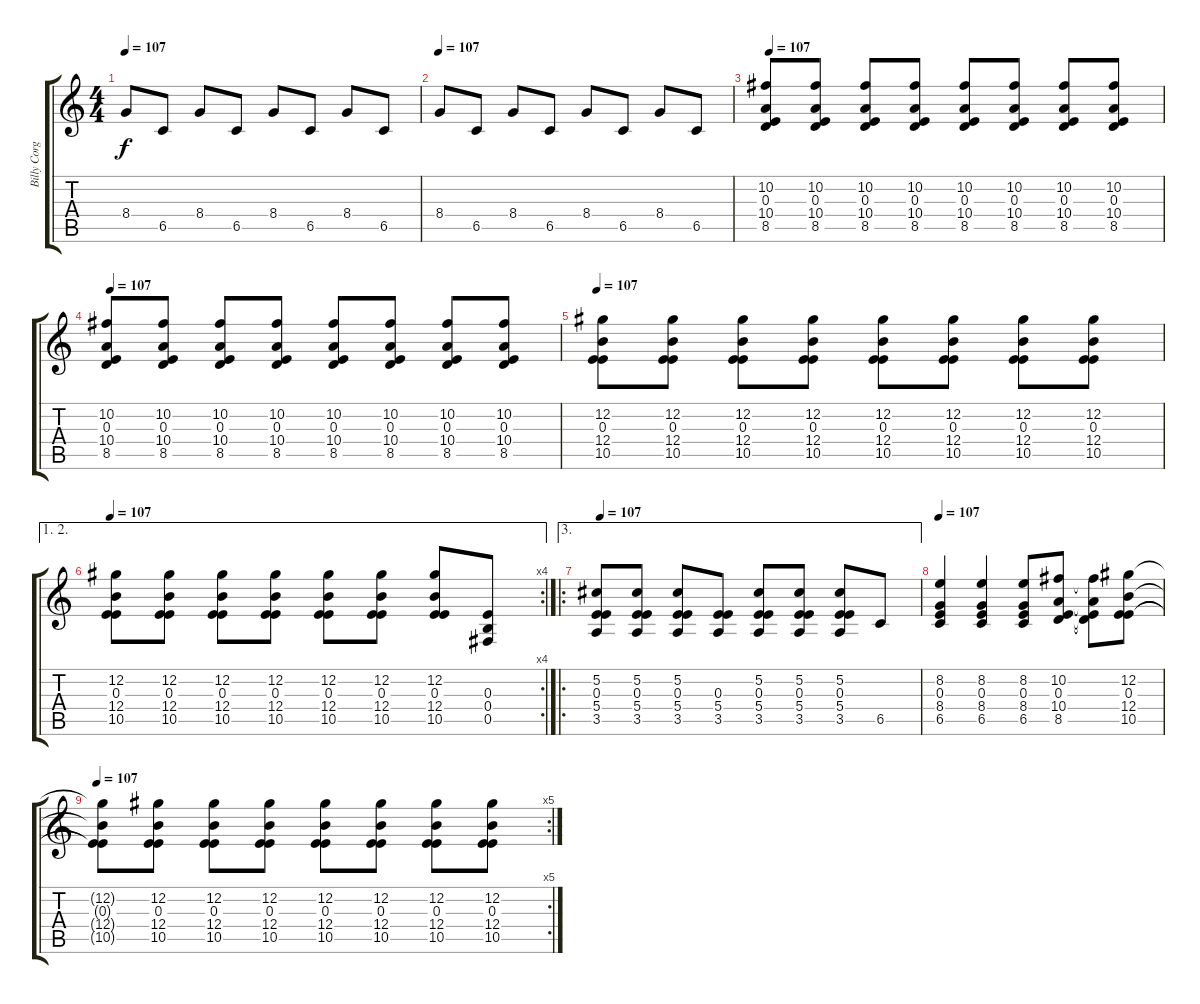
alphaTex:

\track ("Billy Corgan" "Billy Corg") {instrument overdrivenguitar}
\staff {score tabs}
\tuning (Db4 Ab3 E3 B2 Gb2 Db2) {hide}
\ts (4 4)
\tempo 107
\clef g2
\ks c
8.4.8{dy f} 6.5.8 8.4.8 6.5.8 8.4.8 6.5.8 8.4.8 6.5.8 |
\tempo 107
8.4.8 6.5.8 8.4.8 6.5.8 8.4.8 6.5.8 8.4.8 6.5.8 |
\tempo 107
(10.2 0.3 10.4 8.5).8 (10.2 0.3 10.4 8.5).8 (10.2 0.3 10.4 8.5).8 (10.2 0.3 10.4 8.5).8 (10.2 0.3 10.4 8.5).8 (10.2 0.3 10.4 8.5).8 (10.2 0.3 10.4 8.5).8 (10.2 0.3 10.4 8.5).8 |
\tempo 107
(10.2 0.3 10.4 8.5).8 (10.2 0.3 10.4 8.5).8 (10.2 0.3 10.4 8.5).8 (10.2 0.3 10.4 8.5).8 (10.2 0.3 10.4 8.5).8 (10.2 0.3 10.4 8.5).8 (10.2 0.3 10.4 8.5).8 (10.2 0.3 10.4 8.5).8 |
\tempo 107
(12.2 0.3 12.4 10.5).8 (12.2 0.3 12.4 10.5).8 (12.2 0.3 12.4 10.5).8 (12.2 0.3 12.4 10.5).8 (12.2 0.3 12.4 10.5).8 (12.2 0.3 12.4 10.5).8 (12.2 0.3 12.4 10.5).8 (12.2 0.3 12.4 10.5).8 |
\ae (1 2)
\rc 4
\tempo 107
(12.2 0.3 12.4 10.5).8 (12.2 0.3 12.4 10.5).8 (12.2 0.3 12.4 10.5).8 (12.2 0.3 12.4 10.5).8 (12.2 0.3 12.4 10.5).8 (12.2 0.3 12.4 10.5).8 (12.2 0.3 12.4 10.5).8 (0.3 0.4 0.5).8 |
\ae 3
\ro
\tempo 107
(5.2 0.3 5.4 3.5).8 (5.2 0.3 5.4 3.5).8 (5.2 0.3 5.4 3.5).8 (0.3 5.4 3.5).8 (5.2 0.3 5.4 3.5).8 (5.2 0.3 5.4 3.5).8 (5.2 0.3 5.4 3.5).8 6.5.8 |
\tempo 107
(8.2 0.3 8.4 6.5).4 (8.2 0.3 8.4 6.5).4 (8.2 0.3 8.4 6.5).8 (10.2 0.3 10.4 8.5).8 (10.2{t} 0.3{t} 10.4{t} 8.5{t}).8 (12.2 0.3 12.4 10.5).8 |
\rc 5
\tempo 107
(12.2{t} 0.3{t} 12.4{t} 10.5{t}).8 (12.2 0.3 12.4 10.5).8 (12.2 0.3 12.4 10.5).8 (12.2 0.3 12.4 10.5).8 (12.2 0.3 12.4 10.5).8 (12.2 0.3 12.4 10.5).8 (12.2 0.3 12.4 10.5).8 (12.2 0.3 12.4 10.5).8
